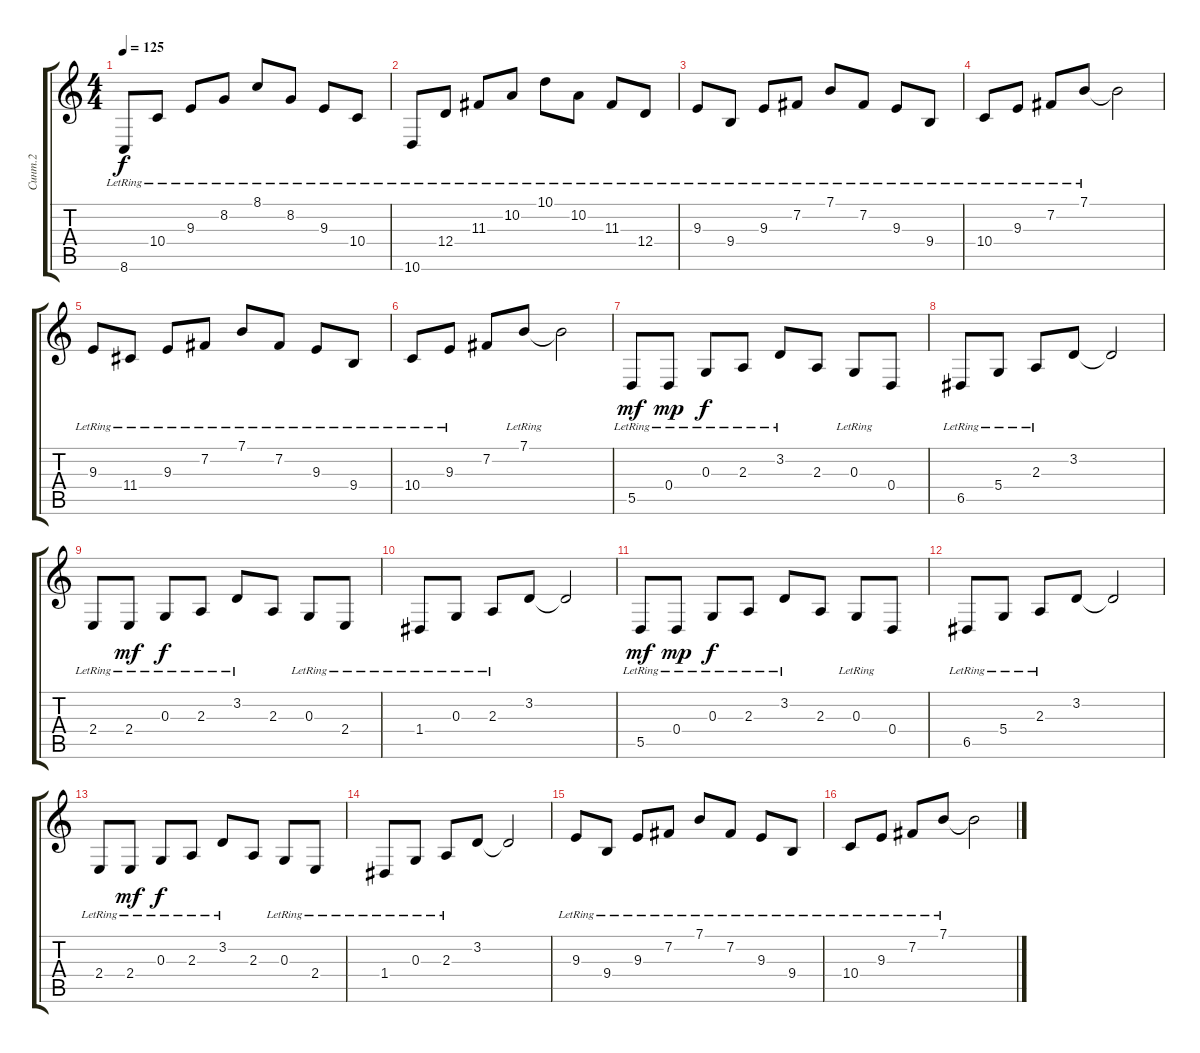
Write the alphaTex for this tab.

\track ("Синт.2" "Синт.2") {instrument vibraphone}
\staff {score tabs}
\tuning (E4 B3 G3 D3 A2 E2) {hide}
\ts (4 4)
\tempo 125
\clef g2
\ks c
8.6{lr}.8{dy f} 10.4{lr}.8 9.3{lr}.8 8.2{lr}.8 8.1{lr}.8 8.2{lr}.8 9.3{lr}.8 10.4{lr}.8 |
10.6{lr}.8 12.4{lr}.8 11.3{lr}.8 10.2{lr}.8 10.1{lr}.8 10.2{lr}.8 11.3{lr}.8 12.4{lr}.8 |
9.3{lr}.8 9.4{lr}.8 9.3{lr}.8 7.2{lr}.8 7.1{lr}.8 7.2{lr}.8 9.3{lr}.8 9.4{lr}.8 |
10.4{lr}.8 9.3{lr}.8 7.2{lr}.8 7.1{lr}.8 7.1{t}.2 |
9.3{lr}.8 11.4{lr}.8 9.3{lr}.8 7.2{lr}.8 7.1{lr}.8 7.2{lr}.8 9.3{lr}.8 9.4{lr}.8 |
10.4{lr}.8 9.3{lr}.8 7.2.8 7.1{lr}.8 7.1{t}.2 |
5.5{lr}.8{dy mf} 0.4{lr}.8{dy mp} 0.3{lr}.8{dy f} 2.3{lr}.8 3.2{lr}.8 2.3.8 0.3{lr}.8 0.4.8 |
6.5{lr}.8 5.4{lr}.8 2.3{lr}.8 3.2.8 3.2{t}.2 |
2.4{lr}.8 2.4{lr}.8{dy mf} 0.3{lr}.8{dy f} 2.3{lr}.8 3.2{lr}.8 2.3.8 0.3{lr}.8 2.4{lr}.8 |
1.4{lr}.8 0.3{lr}.8 2.3{lr}.8 3.2.8 3.2{t}.2 |
5.5{lr}.8{dy mf} 0.4{lr}.8{dy mp} 0.3{lr}.8{dy f} 2.3{lr}.8 3.2{lr}.8 2.3.8 0.3{lr}.8 0.4.8 |
6.5{lr}.8 5.4{lr}.8 2.3{lr}.8 3.2.8 3.2{t}.2 |
2.4{lr}.8 2.4{lr}.8{dy mf} 0.3{lr}.8{dy f} 2.3{lr}.8 3.2{lr}.8 2.3.8 0.3{lr}.8 2.4{lr}.8 |
1.4{lr}.8 0.3{lr}.8 2.3{lr}.8 3.2.8 3.2{t}.2 |
9.3{lr}.8 9.4{lr}.8 9.3{lr}.8 7.2{lr}.8 7.1{lr}.8 7.2{lr}.8 9.3{lr}.8 9.4{lr}.8 |
10.4{lr}.8 9.3{lr}.8 7.2{lr}.8 7.1{lr}.8 7.1{t}.2
